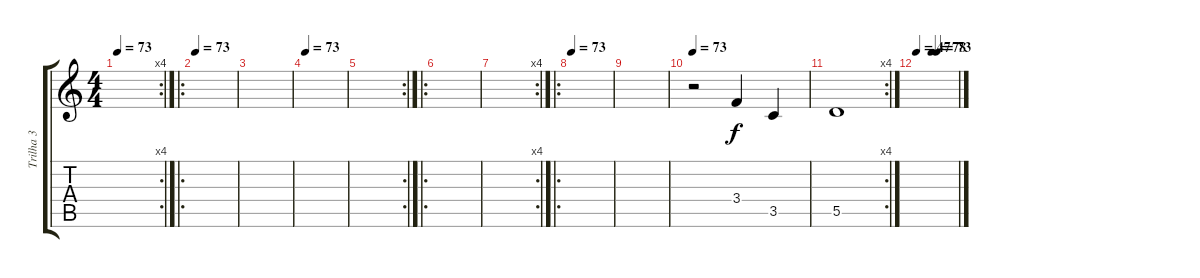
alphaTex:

\track ("Trilha 3" "Trilha 3") {instrument distortionguitar}
\staff {score tabs}
\tuning (E4 B3 G3 D3 A2 E2) {hide}
\rc 4
\ts (4 4)
\tempo 73
\clef g2
\ks c
|
\ro
\tempo 73
|
|
\tempo 73
|
\rc 2
|
\ro
|
\rc 4
|
\ro
\tempo 73
|
|
\tempo 73
r.2 3.4.4 3.5.4 |
\rc 4
5.5.1 |
\tempo 47
\tempo (78 0.375)
\tempo (73 0.5)
